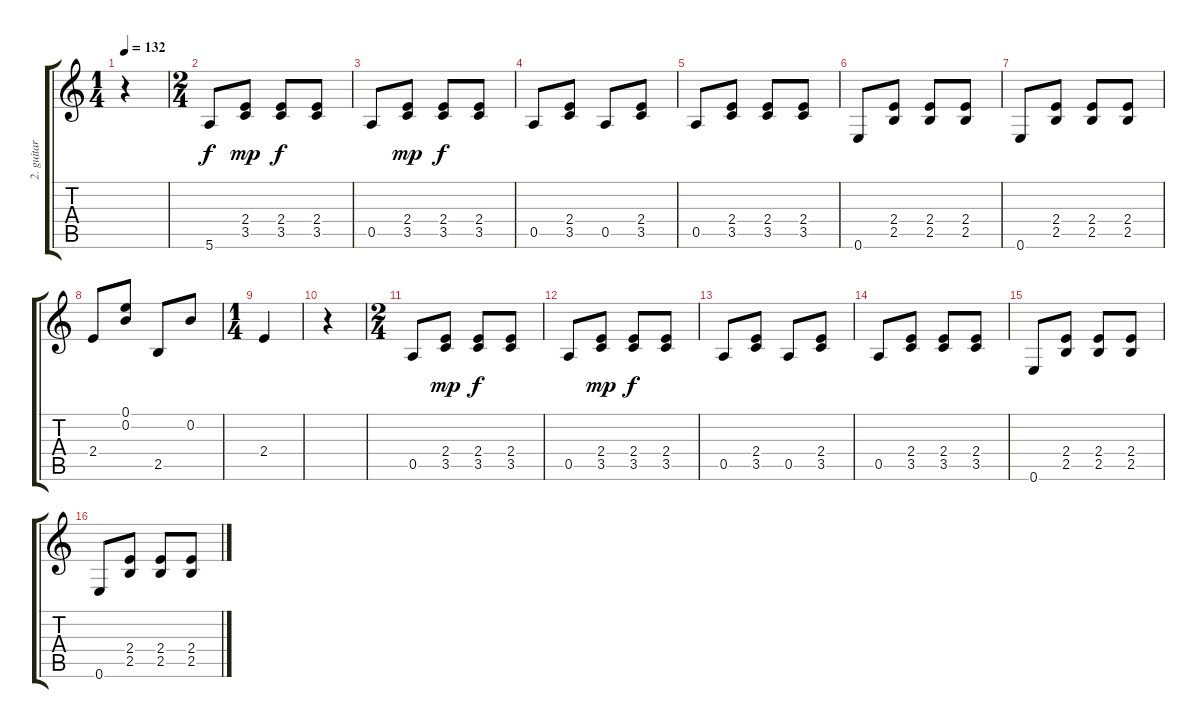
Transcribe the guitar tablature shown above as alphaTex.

\track ("2. guitar" "2. guitar") {instrument electricguitarclean}
\staff {score tabs}
\tuning (E4 B3 G3 D3 A2 E2) {hide}
\ts (1 4)
\tempo 132
\clef g2
\ks c
r.4{dy f instrument electricguitarclean} |
\ts (2 4)
5.6.8 (2.4 3.5).8{dy mp} (2.4 3.5).8{dy f} (2.4 3.5).8 |
0.5.8 (2.4 3.5).8{dy mp} (2.4 3.5).8{dy f} (2.4 3.5).8 |
0.5.8 (2.4 3.5).8 0.5.8 (2.4 3.5).8 |
0.5.8 (2.4 3.5).8 (2.4 3.5).8 (2.4 3.5).8 |
0.6.8 (2.4 2.5).8 (2.4 2.5).8 (2.4 2.5).8 |
0.6.8 (2.4 2.5).8 (2.4 2.5).8 (2.4 2.5).8 |
2.4.8 (0.1 0.2).8 2.5.8 0.2.8 |
\ts (1 4)
2.4.4 |
r.4 |
\ts (2 4)
0.5.8 (2.4 3.5).8{dy mp} (2.4 3.5).8{dy f} (2.4 3.5).8 |
0.5.8 (2.4 3.5).8{dy mp} (2.4 3.5).8{dy f} (2.4 3.5).8 |
0.5.8 (2.4 3.5).8 0.5.8 (2.4 3.5).8 |
0.5.8 (2.4 3.5).8 (2.4 3.5).8 (2.4 3.5).8 |
0.6.8 (2.4 2.5).8 (2.4 2.5).8 (2.4 2.5).8 |
0.6.8 (2.4 2.5).8 (2.4 2.5).8 (2.4 2.5).8
